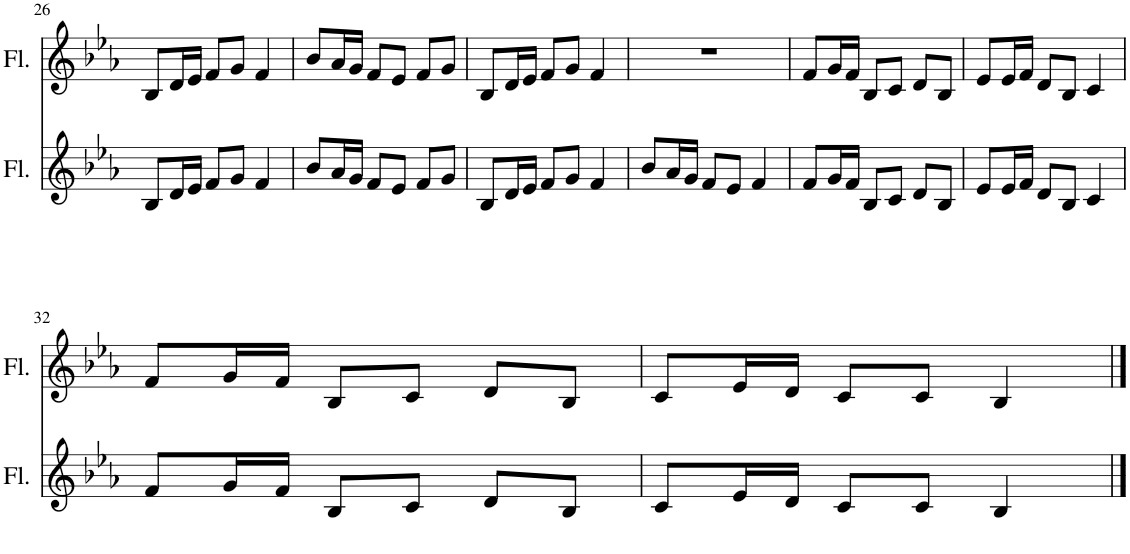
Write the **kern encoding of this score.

**kern	**kern
*part2	*part1
*staff2	*staff1
*I"Flute	*I"Flute
*I'Fl.	*I'Fl.
!!LO:PB:g=z
*clefG2	*clefG2
*k[b-e-a-]	*k[b-e-a-]
*M3/4	*M3/4
=26	=26
8B-/L	8B-/L
16d/L	16d/L
16e-/JJ	16e-/JJ
8f/L	8f/L
8g/J	8g/J
4f/	4f/
=27	=27
8b-/L	8b-/L
16a-/L	16a-/L
16g/JJ	16g/JJ
8f/L	8f/L
8e-/J	8e-/J
8f/L	8f/L
8g/J	8g/J
=28	=28
8B-/L	8B-/L
16d/L	16d/L
16e-/JJ	16e-/JJ
8f/L	8f/L
8g/J	8g/J
4f/	4f/
=29	=29
8b-/L	2.r
16a-/L	.
16g/JJ	.
8f/L	.
8e-/J	.
4f/	.
=30	=30
8f/L	8f/L
16g/L	16g/L
16f/JJ	16f/JJ
8B-/L	8B-/L
8c/J	8c/J
8d/L	8d/L
8B-/J	8B-/J
=31	=31
8e-/L	8e-/L
16e-/L	16e-/L
16f/JJ	16f/JJ
8d/L	8d/L
8B-/J	8B-/J
4c/	4c/
!!LO:LB:g=z
=32	=32
8f/L	8f/L
16g/L	16g/L
16f/JJ	16f/JJ
8B-/L	8B-/L
8c/J	8c/J
8d/L	8d/L
8B-/J	8B-/J
=33	=33
8c/L	8c/L
16e-/L	16e-/L
16d/JJ	16d/JJ
8c/L	8c/L
8c/J	8c/J
4B-/	4B-/
==	==
*-	*-
